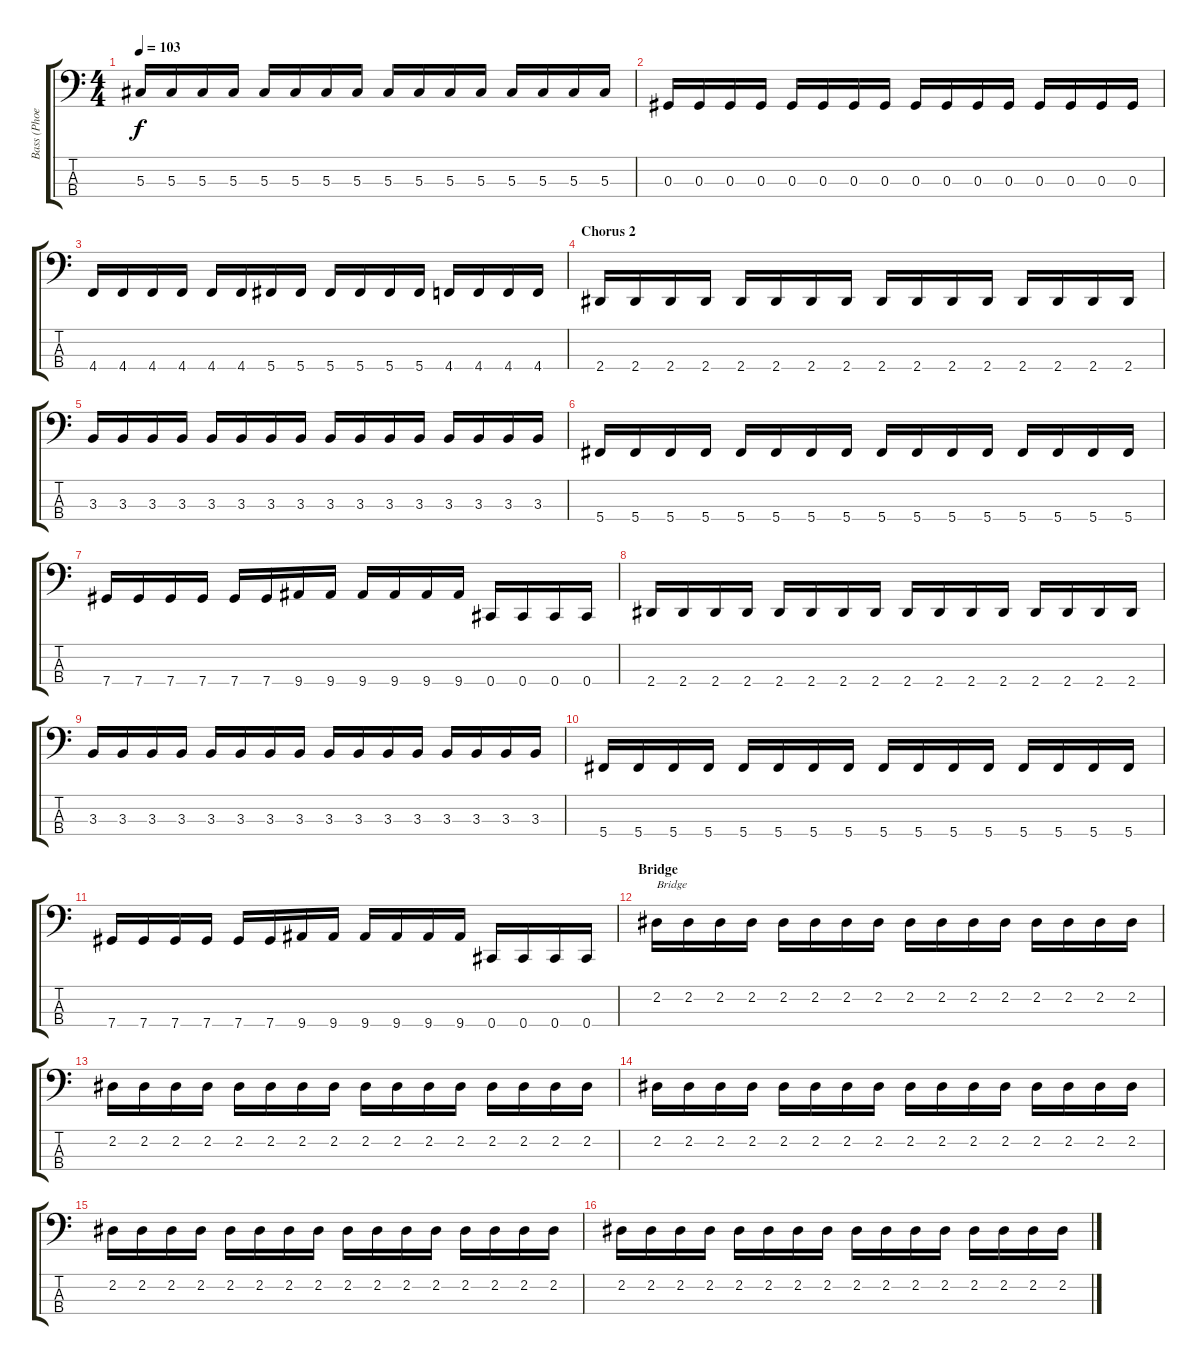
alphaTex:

\track ("Bass (Phoenix)" "Bass (Phoe") {instrument synthbass2}
\staff {score tabs}
\tuning (Gb2 Db2 Ab1 Db1) {hide}
\ts (4 4)
\tempo 103
\clef f4
\ks c
5.3.16{dy f volume 10 instrument synthbass2} 5.3.16 5.3.16 5.3.16 5.3.16 5.3.16 5.3.16 5.3.16 5.3.16 5.3.16 5.3.16 5.3.16 5.3.16 5.3.16 5.3.16 5.3.16 |
0.3.16{volume 10 instrument synthbass2} 0.3.16 0.3.16 0.3.16 0.3.16 0.3.16 0.3.16 0.3.16 0.3.16 0.3.16 0.3.16 0.3.16 0.3.16 0.3.16 0.3.16 0.3.16 |
4.4.16{volume 10 instrument synthbass2} 4.4.16 4.4.16 4.4.16 4.4.16 4.4.16 5.4.16 5.4.16 5.4.16 5.4.16 5.4.16 5.4.16 4.4.16 4.4.16 4.4.16 4.4.16 |
\section ("" "Chorus 2")
2.4.16 2.4.16 2.4.16 2.4.16 2.4.16 2.4.16 2.4.16 2.4.16 2.4.16 2.4.16 2.4.16 2.4.16 2.4.16 2.4.16 2.4.16 2.4.16 |
3.3.16 3.3.16 3.3.16 3.3.16 3.3.16 3.3.16 3.3.16 3.3.16 3.3.16 3.3.16 3.3.16 3.3.16 3.3.16 3.3.16 3.3.16 3.3.16 |
5.4.16 5.4.16 5.4.16 5.4.16 5.4.16 5.4.16 5.4.16 5.4.16 5.4.16 5.4.16 5.4.16 5.4.16 5.4.16 5.4.16 5.4.16 5.4.16 |
7.4.16 7.4.16 7.4.16 7.4.16 7.4.16 7.4.16 9.4.16 9.4.16 9.4.16 9.4.16 9.4.16 9.4.16 0.4.16 0.4.16 0.4.16 0.4.16 |
2.4.16 2.4.16 2.4.16 2.4.16 2.4.16 2.4.16 2.4.16 2.4.16 2.4.16 2.4.16 2.4.16 2.4.16 2.4.16 2.4.16 2.4.16 2.4.16 |
3.3.16 3.3.16 3.3.16 3.3.16 3.3.16 3.3.16 3.3.16 3.3.16 3.3.16 3.3.16 3.3.16 3.3.16 3.3.16 3.3.16 3.3.16 3.3.16 |
5.4.16 5.4.16 5.4.16 5.4.16 5.4.16 5.4.16 5.4.16 5.4.16 5.4.16 5.4.16 5.4.16 5.4.16 5.4.16 5.4.16 5.4.16 5.4.16 |
7.4.16 7.4.16 7.4.16 7.4.16 7.4.16 7.4.16 9.4.16 9.4.16 9.4.16 9.4.16 9.4.16 9.4.16 0.4.16 0.4.16 0.4.16 0.4.16 |
\section ("" "Bridge")
2.2.16{txt "Bridge" volume 4 instrument recorder} 2.2.16 2.2.16 2.2.16 2.2.16{volume 4 instrument recorder} 2.2.16 2.2.16 2.2.16 2.2.16{volume 4 instrument recorder} 2.2.16 2.2.16 2.2.16 2.2.16{volume 4 instrument recorder} 2.2.16 2.2.16 2.2.16 |
2.2.16{volume 4 instrument recorder} 2.2.16 2.2.16 2.2.16 2.2.16{volume 4 instrument recorder} 2.2.16 2.2.16 2.2.16 2.2.16{volume 4 instrument recorder} 2.2.16 2.2.16 2.2.16 2.2.16{volume 4 instrument recorder} 2.2.16 2.2.16 2.2.16 |
2.2.16{volume 4 instrument recorder} 2.2.16 2.2.16 2.2.16 2.2.16{volume 4 instrument recorder} 2.2.16 2.2.16 2.2.16 2.2.16{volume 4 instrument recorder} 2.2.16 2.2.16 2.2.16 2.2.16{volume 4 instrument recorder} 2.2.16 2.2.16 2.2.16 |
2.2.16{volume 4 instrument recorder} 2.2.16 2.2.16 2.2.16 2.2.16{volume 4 instrument recorder} 2.2.16 2.2.16 2.2.16 2.2.16{volume 4 instrument recorder} 2.2.16 2.2.16 2.2.16 2.2.16{volume 4 instrument recorder} 2.2.16 2.2.16 2.2.16 |
2.2.16{volume 4 instrument recorder} 2.2.16 2.2.16 2.2.16 2.2.16{volume 4 instrument recorder} 2.2.16 2.2.16 2.2.16 2.2.16{volume 4 instrument recorder} 2.2.16 2.2.16 2.2.16 2.2.16{volume 4 instrument recorder} 2.2.16 2.2.16 2.2.16
